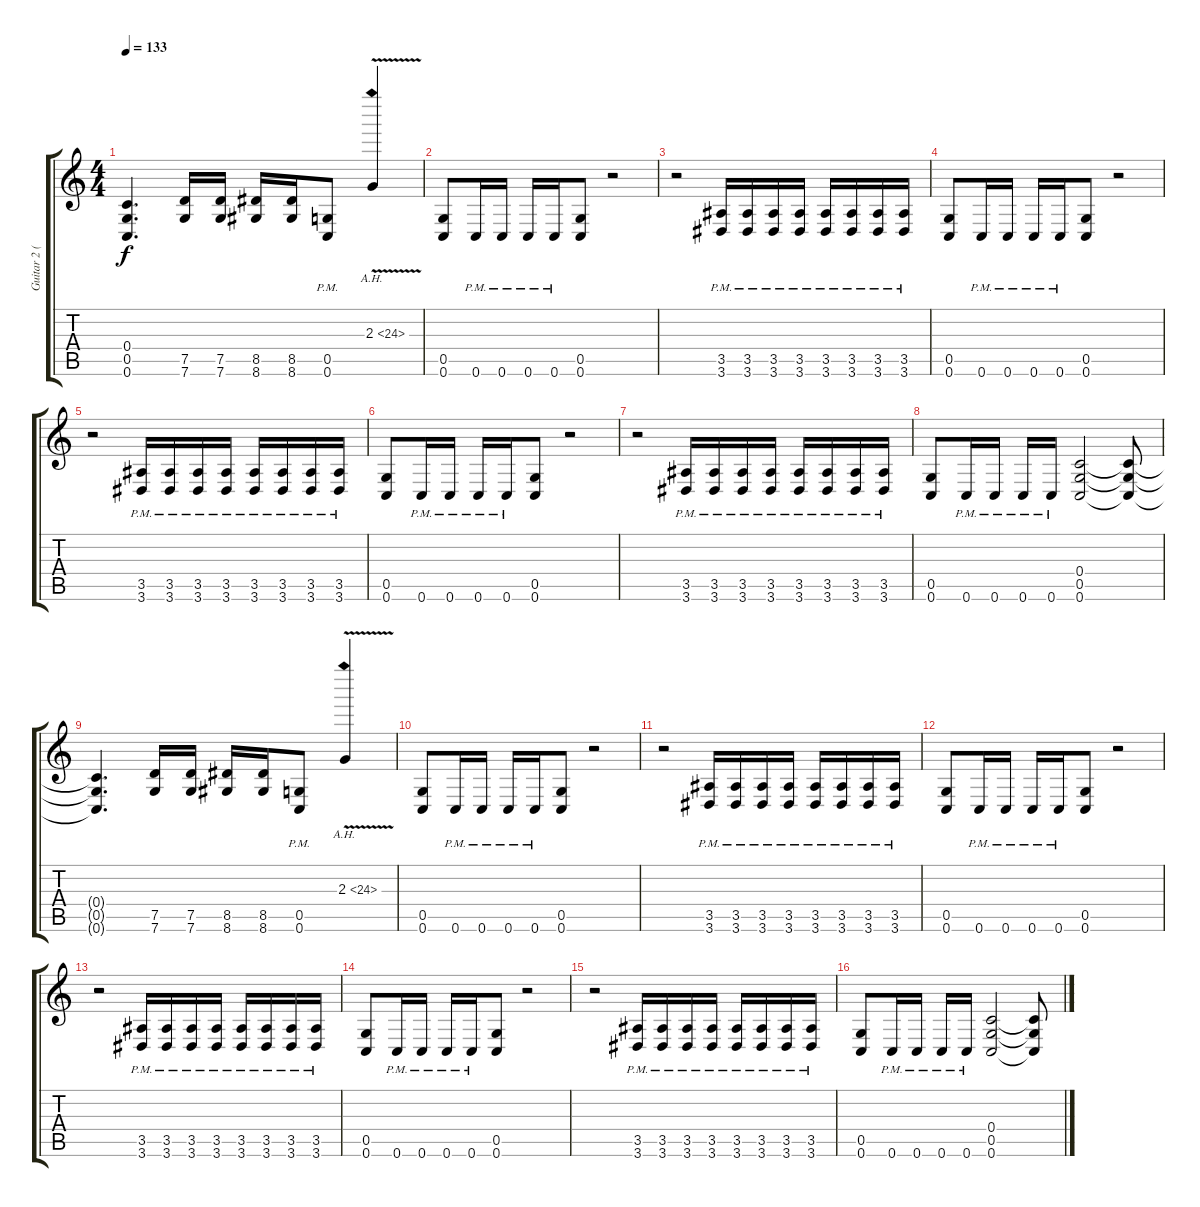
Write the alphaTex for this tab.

\track ("Guitar 2 (Robin)" "Guitar 2 (") {instrument distortionguitar}
\staff {score tabs}
\tuning (D4 A3 F3 C3 G2 C2) {hide}
\ts (4 4)
\tempo 133
\clef g2
\ks c
(0.4{t} 0.5{t} 0.6{t}).4{d dy f} (7.5 7.6).16 (7.5 7.6).16 (8.5 8.6).16 (8.5 8.6).16 (0.5{pm} 0.6{pm}).8 2.3{ah 22 v}.4 |
(0.5 0.6).8 0.6{pm}.16 0.6{pm}.16 0.6{pm}.16 0.6{pm}.16 (0.5 0.6).8 r.2 |
r.2 (3.5{pm} 3.6{pm}).16 (3.5{pm} 3.6{pm}).16 (3.5{pm} 3.6{pm}).16 (3.5{pm} 3.6{pm}).16 (3.5{pm} 3.6{pm}).16 (3.5{pm} 3.6{pm}).16 (3.5{pm} 3.6{pm}).16 (3.5{pm} 3.6{pm}).16 |
(0.5 0.6).8 0.6{pm}.16 0.6{pm}.16 0.6{pm}.16 0.6{pm}.16 (0.5 0.6).8 r.2 |
r.2 (3.5{pm} 3.6{pm}).16 (3.5{pm} 3.6{pm}).16 (3.5{pm} 3.6{pm}).16 (3.5{pm} 3.6{pm}).16 (3.5{pm} 3.6{pm}).16 (3.5{pm} 3.6{pm}).16 (3.5{pm} 3.6{pm}).16 (3.5{pm} 3.6{pm}).16 |
(0.5 0.6).8 0.6{pm}.16 0.6{pm}.16 0.6{pm}.16 0.6{pm}.16 (0.5 0.6).8 r.2 |
r.2 (3.5{pm} 3.6{pm}).16 (3.5{pm} 3.6{pm}).16 (3.5{pm} 3.6{pm}).16 (3.5{pm} 3.6{pm}).16 (3.5{pm} 3.6{pm}).16 (3.5{pm} 3.6{pm}).16 (3.5{pm} 3.6{pm}).16 (3.5{pm} 3.6{pm}).16 |
(0.5 0.6).8 0.6{pm}.16 0.6{pm}.16 0.6{pm}.16 0.6{pm}.16 (0.4 0.5 0.6).2 (0.4{t} 0.5{t} 0.6{t}).8 |
(0.4{t} 0.5{t} 0.6{t}).4{d} (7.5 7.6).16 (7.5 7.6).16 (8.5 8.6).16 (8.5 8.6).16 (0.5{pm} 0.6{pm}).8 2.3{ah 22 v}.4 |
(0.5 0.6).8 0.6{pm}.16 0.6{pm}.16 0.6{pm}.16 0.6{pm}.16 (0.5 0.6).8 r.2 |
r.2 (3.5{pm} 3.6{pm}).16 (3.5{pm} 3.6{pm}).16 (3.5{pm} 3.6{pm}).16 (3.5{pm} 3.6{pm}).16 (3.5{pm} 3.6{pm}).16 (3.5{pm} 3.6{pm}).16 (3.5{pm} 3.6{pm}).16 (3.5{pm} 3.6{pm}).16 |
(0.5 0.6).8 0.6{pm}.16 0.6{pm}.16 0.6{pm}.16 0.6{pm}.16 (0.5 0.6).8 r.2 |
r.2 (3.5{pm} 3.6{pm}).16 (3.5{pm} 3.6{pm}).16 (3.5{pm} 3.6{pm}).16 (3.5{pm} 3.6{pm}).16 (3.5{pm} 3.6{pm}).16 (3.5{pm} 3.6{pm}).16 (3.5{pm} 3.6{pm}).16 (3.5{pm} 3.6{pm}).16 |
(0.5 0.6).8 0.6{pm}.16 0.6{pm}.16 0.6{pm}.16 0.6{pm}.16 (0.5 0.6).8 r.2 |
r.2 (3.5{pm} 3.6{pm}).16 (3.5{pm} 3.6{pm}).16 (3.5{pm} 3.6{pm}).16 (3.5{pm} 3.6{pm}).16 (3.5{pm} 3.6{pm}).16 (3.5{pm} 3.6{pm}).16 (3.5{pm} 3.6{pm}).16 (3.5{pm} 3.6{pm}).16 |
(0.5 0.6).8 0.6{pm}.16 0.6{pm}.16 0.6{pm}.16 0.6{pm}.16 (0.4 0.5 0.6).2 (0.4{t} 0.5{t} 0.6{t}).8
